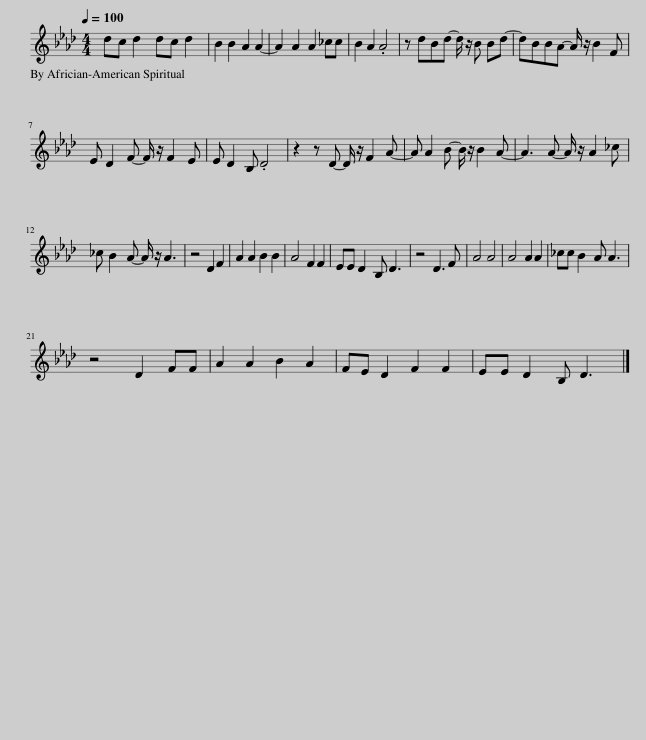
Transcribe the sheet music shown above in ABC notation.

X:1
L:1/8
Q:1/4=100
M:4/4
I:linebreak $
K:Ab
V:1 treble
V:1
 dc d2 dc d2 | B2 B2 A2 A2- | A2 A2 A2 _cc | B2 A2 .A4 | z dBd- d/ z/ B Bd- | %5
 dBBA- A/ z/ B2 F |$ E D2 F- F/ z/ F2 E | E D2 B, .D4 | z2 z D- D/ z/ F2 A- | A A2 B- B/ z/ B2 A- | %10
 A3 A- A/ z/ A2 _c |$ _c B2 A- A/ z/ A3 | z4 D2 F2 | A2 A2 B2 B2 | A4 F2 F2 | %15
 EE D2 B, D3 | z4 D3 F | A4 A4 | A4 A2 A2 | _cc B2 A A3 |$ %20
 z4 D2 FF | A2 A2 B2 A2 | FE D2 F2 F2 | EE D2 B, D3 |] %24
